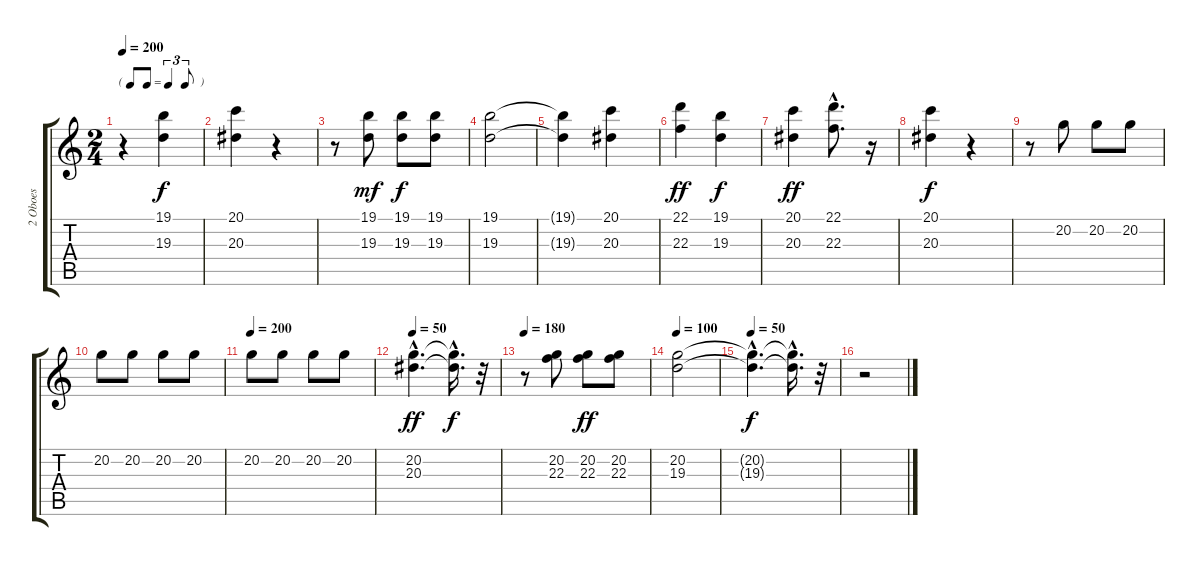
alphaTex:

\track ("2 Oboes" "2 Oboes") {instrument oboe}
\staff {score tabs}
\tuning (E4 B3 G3 D3 A2 E2) {hide}
\ts (2 4)
\tf triplet8th
\tempo 200
\clef g2
\ks c
r.4{dy mf} (19.1 19.3).4{dy f} |
(20.1 20.3).4 r.4 |
r.8 (19.1 19.3).8{dy mf} (19.1 19.3).8{dy f} (19.1 19.3).8 |
(19.1 19.3).2 |
(19.1{t} 19.3{t}).4 (20.1 20.3).4 |
(22.1 22.3).4{dy ff} (19.1 19.3).4{dy f} |
(20.1 20.3).4{dy ff} (22.1{hac} 22.3{hac}).8{d} r.16 |
(20.1 20.3).4{dy f} r.4 |
r.8 20.2.8 20.2.8 20.2.8 |
20.2.8 20.2.8 20.2.8 20.2.8 |
\tempo 200
20.2.8 20.2.8 20.2.8 20.2.8 |
\tempo 50
(20.2{hac} 20.3{hac}).4{d dy ff} (20.2{hac t} 20.3{hac t}).16{d dy f} r.32 |
\tempo 180
r.8 (20.2 22.3).8 (20.2 22.3).8{dy ff} (20.2 22.3).8 |
\tempo 100
(20.2 19.3).2 |
\tempo 50
(20.2{hac t} 19.3{hac t}).4{d dy f} (20.2{hac t} 19.3{hac t}).16{d} r.32 |
r.2
